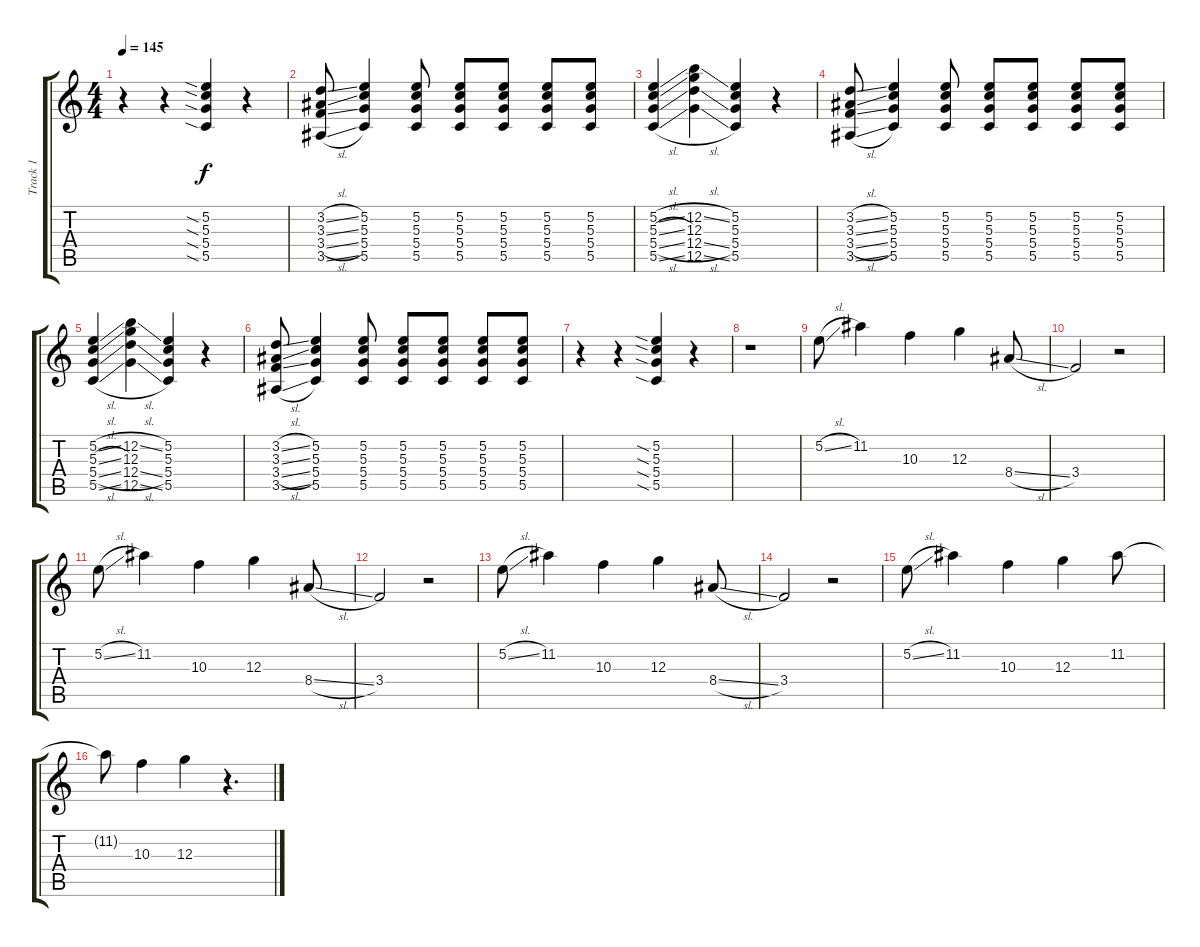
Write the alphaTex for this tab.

\track ("Track 1" "Track 1") {instrument acousticguitarsteel}
\staff {score tabs}
\tuning (D4 B3 G3 D3 G2 D2) {hide}
\ts (4 4)
\tempo 145
\clef g2
\ks c
r.4{dy f} r.4 (5.2{sia} 5.3{sia} 5.4{sia} 5.5{sia}).4 r.4 |
(3.2{sl} 3.3{sl} 3.4{sl} 3.5{sl}).8 (5.2 5.3 5.4 5.5).4 (5.2 5.3 5.4 5.5).8 (5.2 5.3 5.4 5.5).8 (5.2 5.3 5.4 5.5).8 (5.2 5.3 5.4 5.5).8 (5.2 5.3 5.4 5.5).8 |
(5.2{sl} 5.3{sl} 5.4{sl} 5.5{sl}).4 (12.2{sl} 12.3 12.4{sl} 12.5{sl}).4 (5.2 5.3 5.4 5.5).4 r.4 |
(3.2{sl} 3.3{sl} 3.4{sl} 3.5{sl}).8 (5.2 5.3 5.4 5.5).4 (5.2 5.3 5.4 5.5).8 (5.2 5.3 5.4 5.5).8 (5.2 5.3 5.4 5.5).8 (5.2 5.3 5.4 5.5).8 (5.2 5.3 5.4 5.5).8 |
(5.2{sl} 5.3{sl} 5.4{sl} 5.5{sl}).4 (12.2{sl} 12.3 12.4{sl} 12.5{sl}).4 (5.2 5.3 5.4 5.5).4 r.4 |
(3.2{sl} 3.3{sl} 3.4{sl} 3.5{sl}).8 (5.2 5.3 5.4 5.5).4 (5.2 5.3 5.4 5.5).8 (5.2 5.3 5.4 5.5).8 (5.2 5.3 5.4 5.5).8 (5.2 5.3 5.4 5.5).8 (5.2 5.3 5.4 5.5).8 |
r.4 r.4 (5.2{sia} 5.3{sia} 5.4{sia} 5.5{sia}).4 r.4 |
r.1 |
5.2{sl}.8{volume 13 instrument distortionguitar} 11.2.4 10.3.4 12.3.4 8.4{sl}.8 |
3.4.2 r.2 |
5.2{sl}.8 11.2.4 10.3.4 12.3.4 8.4{sl}.8 |
3.4.2 r.2 |
5.2{sl}.8 11.2.4 10.3.4 12.3.4 8.4{sl}.8 |
3.4.2 r.2 |
5.2{sl}.8 11.2.4 10.3.4 12.3.4 11.2.8 |
11.2{t}.8 10.3.4 12.3.4 r.4{d}
